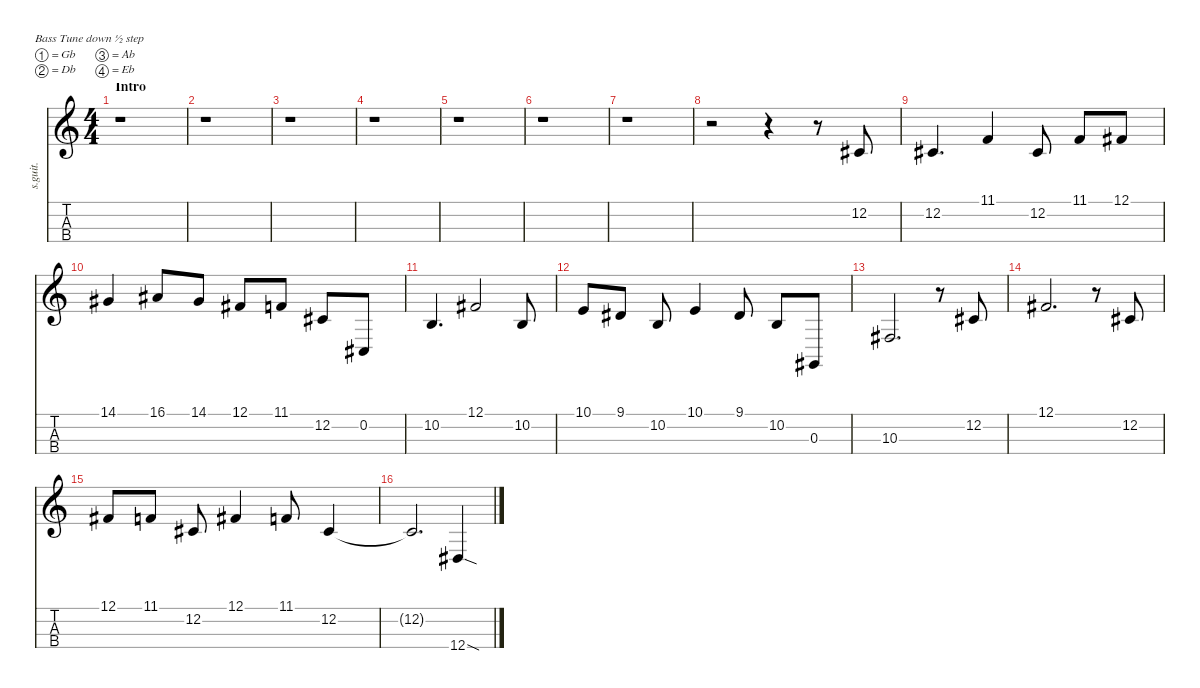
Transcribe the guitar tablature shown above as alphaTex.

\defaultSystemsLayout 4
\hideDynamics
\bracketExtendMode nobrackets
\track ("Duff McKagan" "s.guit.") {instrument electricbasspick}
\staff {score tabs}
\tuning (Gb2 Db2 Ab1 Eb1)
\ts (4 4)
\beaming (8 2 2 2 2)
\section ("" "Intro")
\tempo (125 hide)
\clef g2
\ks c
r.1{dy f instrument electricbasspick} |
r.1 |
r.1 |
r.1 |
r.1 |
r.1 |
r.1 |
r.2 r.4 r.8 12.2{acc #}.8{lyrics (0 "") lyrics (1 "") lyrics (2 "") lyrics (3 "") lyrics (4 "")} |
12.2{acc #}.4{d lyrics (0 "") lyrics (1 "") lyrics (2 "") lyrics (3 "") lyrics (4 "")} 11.1.4{lyrics (0 "") lyrics (1 "") lyrics (2 "") lyrics (3 "") lyrics (4 "")} 12.2{acc #}.8{lyrics (0 "") lyrics (1 "") lyrics (2 "") lyrics (3 "") lyrics (4 "")} 11.1.8{lyrics (0 "") lyrics (1 "") lyrics (2 "") lyrics (3 "") lyrics (4 "")} 12.1{acc #}.8{lyrics (0 "") lyrics (1 "") lyrics (2 "") lyrics (3 "") lyrics (4 "")} |
14.1{acc #}.4{lyrics (0 "") lyrics (1 "") lyrics (2 "") lyrics (3 "") lyrics (4 "")} 16.1{acc #}.8{lyrics (0 "") lyrics (1 "") lyrics (2 "") lyrics (3 "") lyrics (4 "")} 14.1{acc #}.8{lyrics (0 "") lyrics (1 "") lyrics (2 "") lyrics (3 "") lyrics (4 "")} 12.1{acc #}.8{lyrics (0 "") lyrics (1 "") lyrics (2 "") lyrics (3 "") lyrics (4 "")} 11.1.8{lyrics (0 "") lyrics (1 "") lyrics (2 "") lyrics (3 "") lyrics (4 "")} 12.2{acc #}.8{lyrics (0 "") lyrics (1 "") lyrics (2 "") lyrics (3 "") lyrics (4 "")} 0.2{acc #}.8{lyrics (0 "") lyrics (1 "") lyrics (2 "") lyrics (3 "") lyrics (4 "")} |
10.2.4{d lyrics (0 "") lyrics (1 "") lyrics (2 "") lyrics (3 "") lyrics (4 "")} 12.1{acc #}.2{lyrics (0 "") lyrics (1 "") lyrics (2 "") lyrics (3 "") lyrics (4 "")} 10.2.8{lyrics (0 "") lyrics (1 "") lyrics (2 "") lyrics (3 "") lyrics (4 "")} |
10.1.8{lyrics (0 "") lyrics (1 "") lyrics (2 "") lyrics (3 "") lyrics (4 "")} 9.1{acc #}.8{lyrics (0 "") lyrics (1 "") lyrics (2 "") lyrics (3 "") lyrics (4 "")} 10.2.8{lyrics (0 "") lyrics (1 "") lyrics (2 "") lyrics (3 "") lyrics (4 "")} 10.1.4{lyrics (0 "") lyrics (1 "") lyrics (2 "") lyrics (3 "") lyrics (4 "")} 9.1{acc #}.8{lyrics (0 "") lyrics (1 "") lyrics (2 "") lyrics (3 "") lyrics (4 "")} 10.2.8{lyrics (0 "") lyrics (1 "") lyrics (2 "") lyrics (3 "") lyrics (4 "")} 0.3{acc #}.8{lyrics (0 "") lyrics (1 "") lyrics (2 "") lyrics (3 "") lyrics (4 "")} |
10.3{acc #}.2{d lyrics (0 "") lyrics (1 "") lyrics (2 "") lyrics (3 "") lyrics (4 "")} r.8 12.2{acc #}.8{lyrics (0 "") lyrics (1 "") lyrics (2 "") lyrics (3 "") lyrics (4 "")} |
12.1{acc #}.2{d lyrics (0 "") lyrics (1 "") lyrics (2 "") lyrics (3 "") lyrics (4 "")} r.8 12.2{acc #}.8{lyrics (0 "") lyrics (1 "") lyrics (2 "") lyrics (3 "") lyrics (4 "")} |
12.1{acc #}.8{lyrics (0 "") lyrics (1 "") lyrics (2 "") lyrics (3 "") lyrics (4 "")} 11.1.8{lyrics (0 "") lyrics (1 "") lyrics (2 "") lyrics (3 "") lyrics (4 "")} 12.2{acc #}.8{lyrics (0 "") lyrics (1 "") lyrics (2 "") lyrics (3 "") lyrics (4 "")} 12.1{acc #}.4{lyrics (0 "") lyrics (1 "") lyrics (2 "") lyrics (3 "") lyrics (4 "")} 11.1.8{lyrics (0 "") lyrics (1 "") lyrics (2 "") lyrics (3 "") lyrics (4 "")} 12.2{acc #}.4{lyrics (0 "") lyrics (1 "") lyrics (2 "") lyrics (3 "") lyrics (4 "")} |
12.2{t acc #}.2{d lyrics (0 "") lyrics (1 "") lyrics (2 "") lyrics (3 "") lyrics (4 "")} 12.4{sod acc #}.4{lyrics (0 "") lyrics (1 "") lyrics (2 "") lyrics (3 "") lyrics (4 "")}
